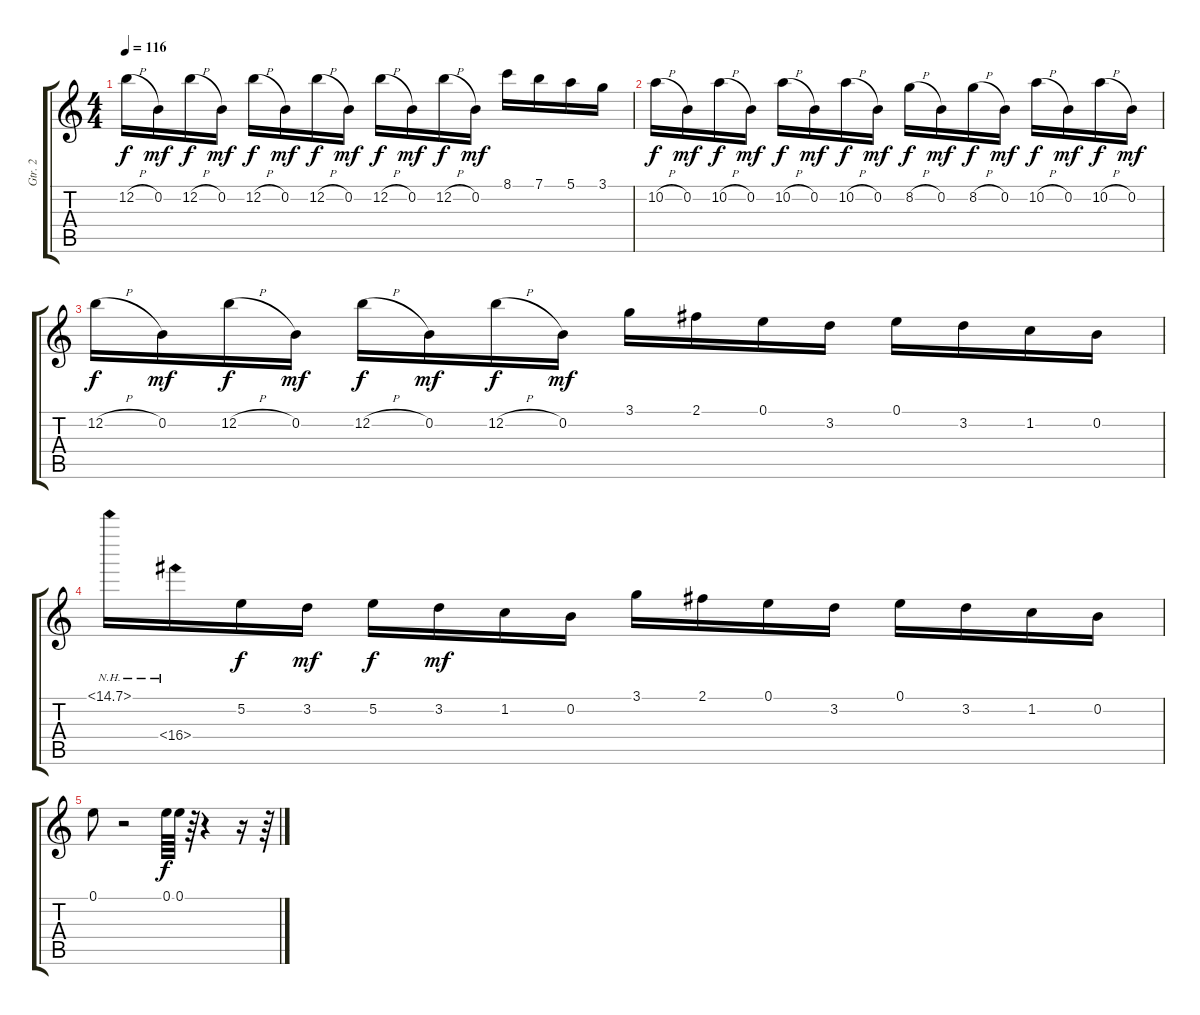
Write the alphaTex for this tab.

\track ("Gtr. 2" "Gtr. 2") {instrument overdrivenguitar}
\staff {score tabs}
\tuning (E4 B3 G3 D3 A2 E2) {hide}
\ts (4 4)
\tempo 116
\clef g2
\ks c
12.2{h}.16{dy f} 0.2.16{dy mf} 12.2{h}.16{dy f} 0.2.16{dy mf} 12.2{h}.16{dy f} 0.2.16{dy mf} 12.2{h}.16{dy f} 0.2.16{dy mf} 12.2{h}.16{dy f} 0.2.16{dy mf} 12.2{h}.16{dy f} 0.2.16{dy mf} 8.1.16 7.1.16 5.1.16 3.1.16 |
10.2{h}.16{dy f} 0.2.16{dy mf} 10.2{h}.16{dy f} 0.2.16{dy mf} 10.2{h}.16{dy f} 0.2.16{dy mf} 10.2{h}.16{dy f} 0.2.16{dy mf} 8.2{h}.16{dy f} 0.2.16{dy mf} 8.2{h}.16{dy f} 0.2.16{dy mf} 10.2{h}.16{dy f} 0.2.16{dy mf} 10.2{h}.16{dy f} 0.2.16{dy mf} |
12.2{h}.16{dy f} 0.2.16{dy mf} 12.2{h}.16{dy f} 0.2.16{dy mf} 12.2{h}.16{dy f} 0.2.16{dy mf} 12.2{h}.16{dy f} 0.2.16{dy mf} 3.1.16 2.1.16 0.1.16 3.2.16 0.1.16 3.2.16 1.2.16 0.2.16 |
15.1{nh}.16 16.4{nh}.16 5.2.16{dy f} 3.2.16{dy mf} 5.2.16{dy f} 3.2.16{dy mf} 1.2.16 0.2.16 3.1.16 2.1.16 0.1.16 3.2.16 0.1.16 3.2.16 1.2.16 0.2.16 |
0.1.8 r.2 0.1.64{dy f} 0.1.64 r.64 r.4 r.16 r.64
